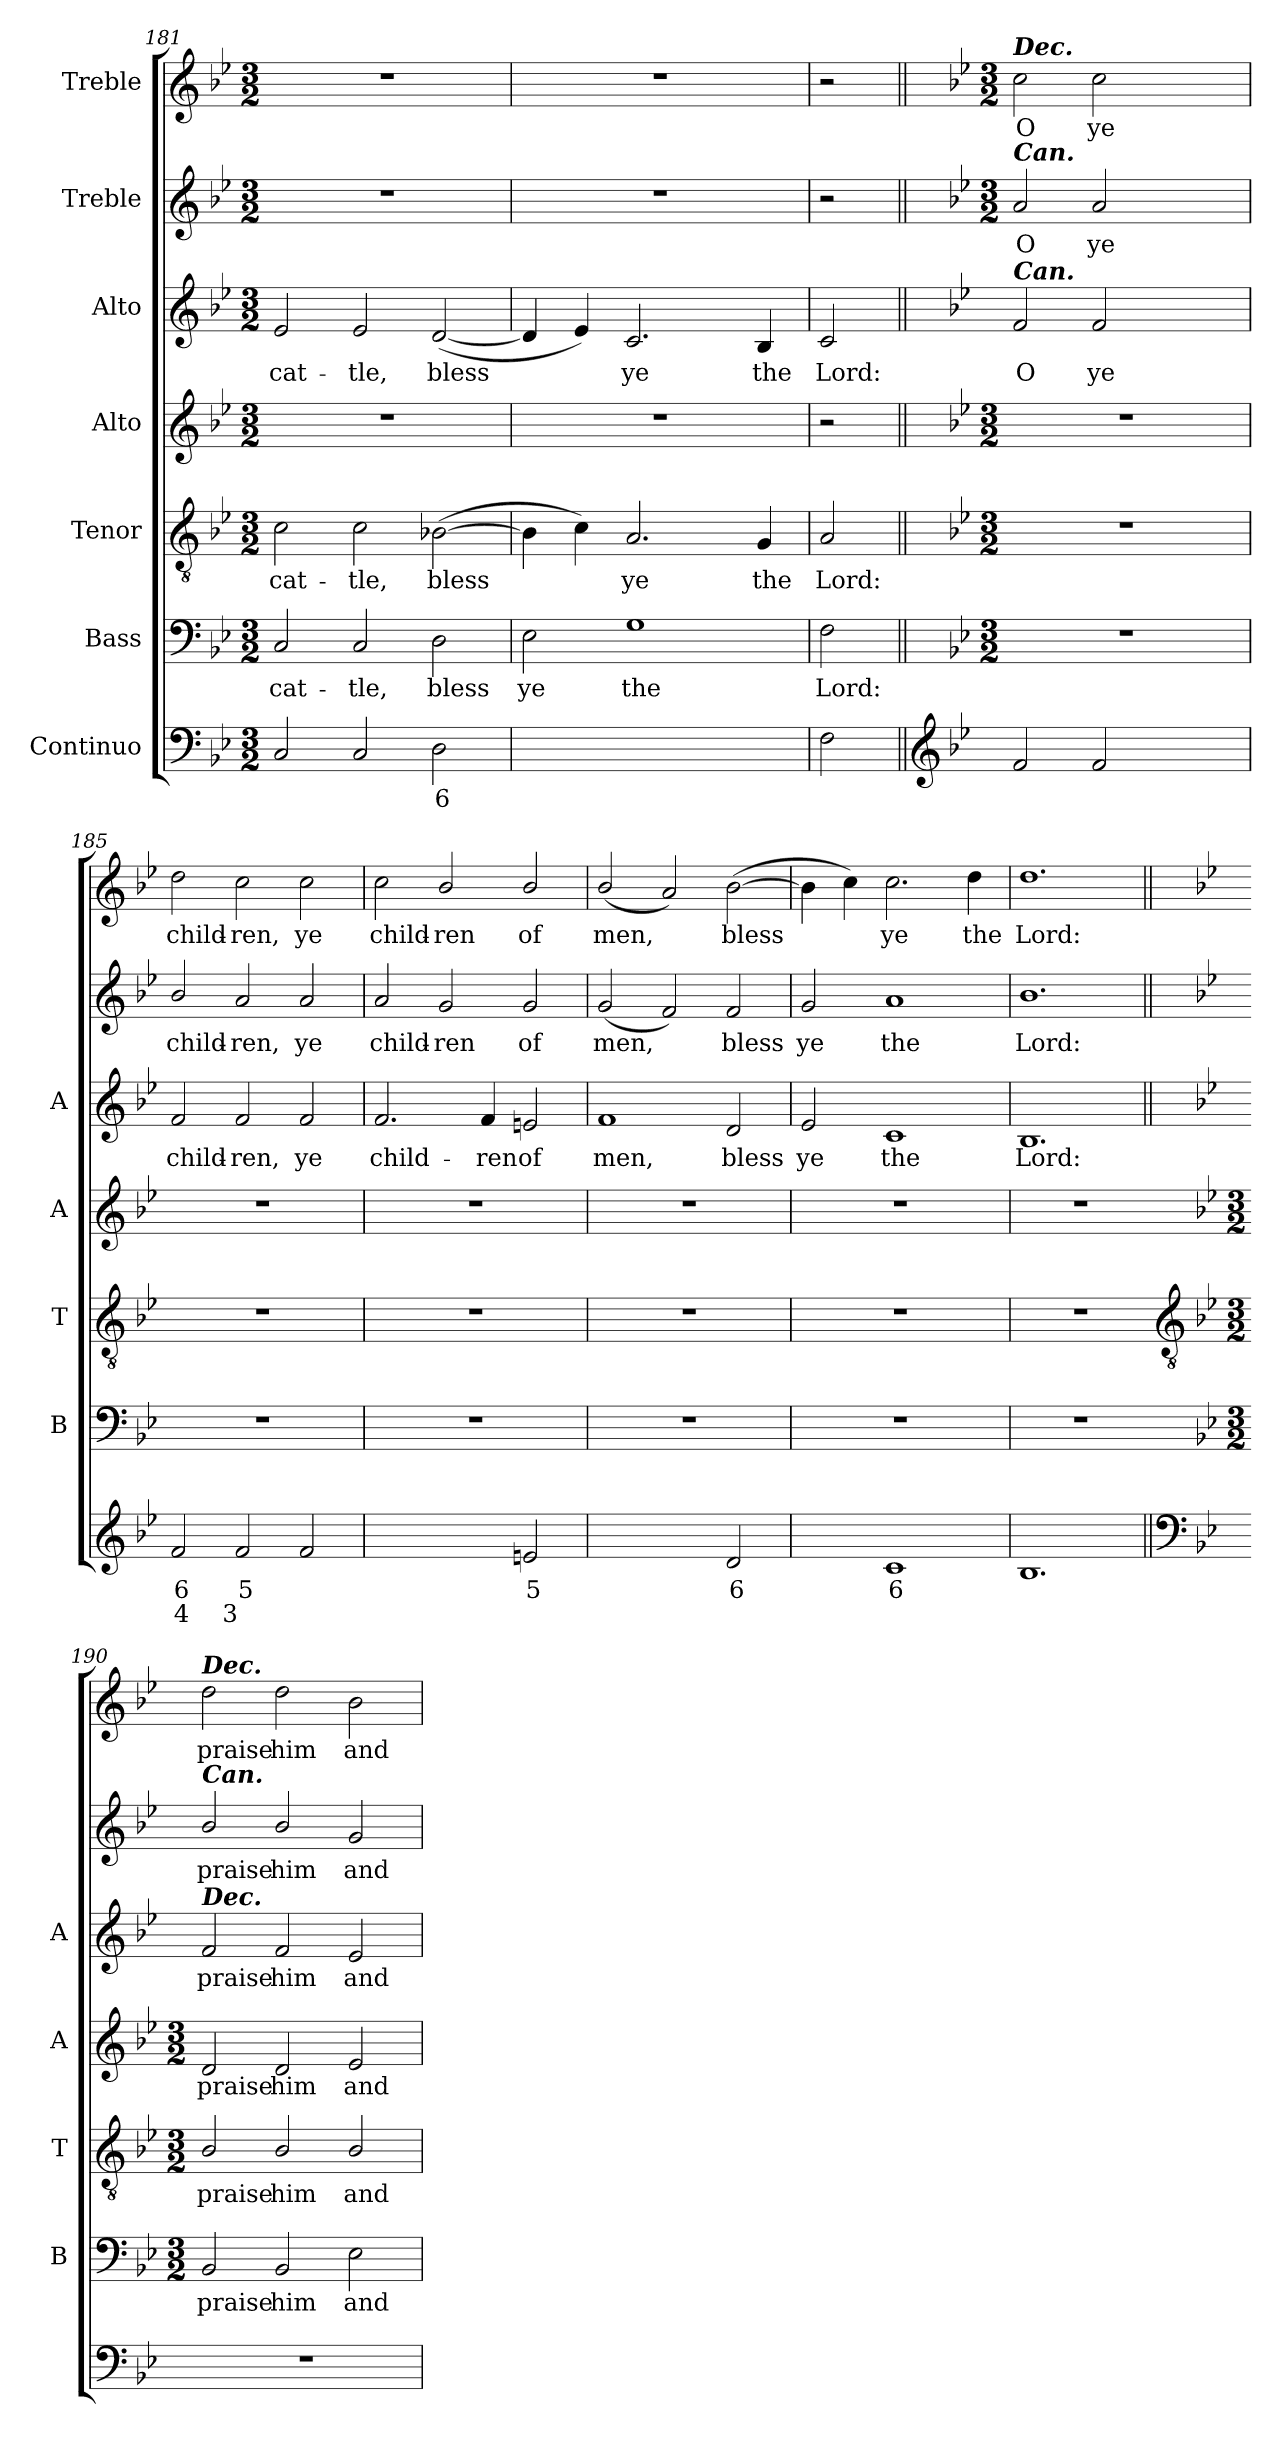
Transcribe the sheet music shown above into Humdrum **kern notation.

**kern	**text	**text	**kern	**text	**kern	**text	**kern	**text	**kern	**text	**kern	**text	**kern	**text
*part7	*part7	*part7	*part6	*part6	*part5	*part5	*part4	*part4	*part3	*part3	*part2	*part2	*part1	*part1
*staff7	*staff7	*staff7	*staff6	*staff6	*staff5	*staff5	*staff4	*staff4	*staff3	*staff3	*staff2	*staff2	*staff1	*staff1
*I"Continuo	*	*	*I"Bass	*	*I"Tenor	*	*I"Alto	*	*I"Alto	*	*I"Treble	*	*I"Treble	*
*	*	*	*I'B	*	*I'T	*	*I'A	*	*I'A	*	*	*	*	*
*clefF4	*	*	*clefF4	*	*clefGv2	*	*clefG2	*	*clefG2	*	*clefG2	*	*clefG2	*
*k[b-e-]	*	*	*k[b-e-]	*	*k[b-e-]	*	*k[b-e-]	*	*k[b-e-]	*	*k[b-e-]	*	*k[b-e-]	*
*B-:	*	*	*B-:	*	*B-:	*	*B-:	*	*B-:	*	*B-:	*	*B-:	*
*M3/2	*	*	*M3/2	*	*M3/2	*	*M3/2	*	*M3/2	*	*M3/2	*	*M3/2	*
=181	=181	=181	=181	=181	=181	=181	=181	=181	=181	=181	=181	=181	=181	=181
!	!	!	!	!LO:LY:b	!	!LO:LY:b	!	!	!	!LO:LY:b	!	!	!	!
2C	.	.	2C	cat-	2c	cat-	1.r	.	2e-	cat-	1.r	.	1.r	.
!	!	!	!	!LO:LY:b	!	!LO:LY:b	!	!	!	!LO:LY:b	!	!	!	!
2C	.	.	2C	-tle,	2c	-tle,	.	.	2e-	-tle,	.	.	.	.
!	!LO:LY:b	!	!	!LO:LY:b	!	!LO:LY:b	!	!	!	!LO:LY:b	!	!	!	!
2D	6	.	2D	bless	(>[2B-X	bless	.	.	(<[2d	bless	.	.	.	.
=182	=182	=182	=182	=182	=182	=182	=182	=182	=182	=182	=182	=182	=182	=182
!	!LO:LY:b	!LO:LY:b	!	!LO:LY:b	!	!	!	!	!	!	!	!	!	!
[4E-yy	7	5	2E-	ye	4B-]	.	1.r	.	4d]	.	1.r	.	1.r	.
!	!LO:LY:b	!LO:LY:b	!	!	!	!	!	!	!	!	!	!	!	!
4E-yy]	6	4	.	.	4c)	.	.	.	4e-)	.	.	.	.	.
!	!LO:LY:b	!LO:LY:b	!	!LO:LY:b	!	!LO:LY:b	!	!	!	!LO:LY:b	!	!	!	!
[2Gyy	4	9	1G	the	2.A	ye	.	.	2.c	ye	.	.	.	.
!	!LO:LY:b	!LO:LY:b	!	!	!	!	!	!	!	!	!	!	!	!
2Gyy]	3	8	.	.	.	.	.	.	.	.	.	.	.	.
!	!	!	!	!	!	!LO:LY:b	!	!	!	!LO:LY:b	!	!	!	!
.	.	.	.	.	4G	the	.	.	4B-	the	.	.	.	.
=183	=183	=183	=183	=183	=183	=183	=183	=183	=183	=183	=183	=183	=183	=183
!	!	!	!	!LO:LY:b	!	!LO:LY:b	!	!	!	!LO:LY:b	!	!	!	!
2F	.	.	2F	Lord:	2A	Lord:	2r	.	2c	Lord:	2r	.	2r	.
!!LO:LB:g=z
=184||	=184||	=184||	=184||	=184||	=184||	=184||	=184||	=184||	=184||	=184||	=184||	=184||	=184||	=184||
*clefG2	*	*	*	*	*	*	*	*	*	*	*	*	*	*
*	*	*	*	*	*	*	*	*	*	*	*k[b-e-]	*	*k[b-e-]	*
*	*	*	*	*	*	*	*	*	*	*	*B-:	*	*B-:	*
*	*	*	*M3/2	*	*M3/2	*	*M3/2	*	*	*	*M3/2	*	*M3/2	*
!	!	!	!	!	!	!	!	!	!	!	!	!	!LO:TX:a:Bi:t=Dec.	!
!	!	!	!	!	!	!	!	!	!	!	!LO:TX:a:Bi:t=Can.	!	!	!
!	!	!	!	!	!	!	!	!	!LO:TX:a:Bi:t=Can.	!	!	!	!	!
!	!	!	!	!	!	!	!	!	!	!LO:LY:b	!	!LO:LY:b	!	!LO:LY:b
2f	.	.	1.r	.	1.r	.	1.r	.	2f	O	2a	O	2cc	O
!	!	!	!	!	!	!	!	!	!	!LO:LY:b	!	!LO:LY:b	!	!LO:LY:b
2f	.	.	.	.	.	.	.	.	2f	ye	2a	ye	2cc	ye
2ryy	.	.	.	.	.	.	.	.	2ryy	.	2ryy	.	2ryy	.
=185	=185	=185	=185	=185	=185	=185	=185	=185	=185	=185	=185	=185	=185	=185
!	!LO:LY:b	!LO:LY:b	!	!	!	!	!	!	!	!LO:LY:b	!	!LO:LY:b	!	!LO:LY:b
2f	6	4	1.r	.	1.r	.	1.r	.	2f	child-	2b-/	child-	2dd	child-
!	!LO:LY:b	!LO:LY:b	!	!	!	!	!	!	!	!LO:LY:b	!	!LO:LY:b	!	!LO:LY:b
2f	5	3	.	.	.	.	.	.	2f	-ren,	2a	-ren,	2cc	-ren,
!	!	!	!	!	!	!	!	!	!	!LO:LY:b	!	!LO:LY:b	!	!LO:LY:b
2f	.	.	.	.	.	.	.	.	2f	ye	2a	ye	2cc	ye
=186	=186	=186	=186	=186	=186	=186	=186	=186	=186	=186	=186	=186	=186	=186
!	!LO:LY:b	!LO:LY:b	!	!	!	!	!	!	!	!LO:LY:b	!	!LO:LY:b	!	!LO:LY:b
[2fyy	5	3	1.r	.	1.r	.	1.r	.	2.f	child-	2a	child-	2cc	child-
!	!LO:LY:b	!LO:LY:b	!	!	!	!	!	!	!	!	!	!LO:LY:b	!	!LO:LY:b
2fyy]	4	2	.	.	.	.	.	.	.	.	2g	-ren	2b-/	-ren
!	!	!	!	!	!	!	!	!	!	!LO:LY:b	!	!	!	!
.	.	.	.	.	.	.	.	.	4f	-ren	.	.	.	.
!	!LO:LY:b	!	!	!	!	!	!	!	!	!LO:LY:b	!	!LO:LY:b	!	!LO:LY:b
2en	5	.	.	.	.	.	.	.	2en	of	2g	of	2b-/	of
=187	=187	=187	=187	=187	=187	=187	=187	=187	=187	=187	=187	=187	=187	=187
!	!LO:LY:b	!LO:LY:b	!	!	!	!	!	!	!	!LO:LY:b	!	!LO:LY:b	!	!LO:LY:b
[2fyy	4	9	1.r	.	1.r	.	1.r	.	1f	men,	(<2g	men,	(<2b-/	men,
!	!LO:LY:b	!LO:LY:b	!	!	!	!	!	!	!	!	!	!	!	!
2fyy]	3	8	.	.	.	.	.	.	.	.	2f)	.	2a)	.
!	!LO:LY:b	!	!	!	!	!	!	!	!	!LO:LY:b	!	!LO:LY:b	!	!LO:LY:b
2d	6	.	.	.	.	.	.	.	2d	bless	2f	bless	(>[2b-	bless
=188	=188	=188	=188	=188	=188	=188	=188	=188	=188	=188	=188	=188	=188	=188
!	!LO:LY:b	!	!	!	!	!	!	!	!	!LO:LY:b	!	!LO:LY:b	!	!
[4e-yy	5	.	1.r	.	1.r	.	1.r	.	2e-	ye	2g	ye	4b-]	.
!	!LO:LY:b	!	!	!	!	!	!	!	!	!	!	!	!	!
4e-yy]	6	.	.	.	.	.	.	.	.	.	.	.	4cc)	.
!	!LO:LY:b	!	!	!	!	!	!	!	!	!LO:LY:b	!	!LO:LY:b	!	!LO:LY:b
1c	6	.	.	.	.	.	.	.	1c	the	1a	the	2.cc	ye
!	!	!	!	!	!	!	!	!	!	!	!	!	!	!LO:LY:b
.	.	.	.	.	.	.	.	.	.	.	.	.	4dd	the
=189	=189	=189	=189	=189	=189	=189	=189	=189	=189	=189	=189	=189	=189	=189
!	!	!	!	!	!	!	!	!	!	!LO:LY:b	!	!LO:LY:b	!	!LO:LY:b
1.B-	.	.	1.r	.	1.r	.	1.r	.	1.B-	Lord:	1.b-	Lord:	1.dd	Lord:
!!LO:LB:g=z
=190||	=190||	=190||	=190	=190||	=190	=190||	=190	=190||	=190||	=190||	=190||	=190||	=190||	=190||
*clefF4	*	*	*	*	*clefGv2	*	*	*	*	*	*	*	*	*
*	*	*	*k[b-e-]	*	*k[b-e-]	*	*k[b-e-]	*	*	*	*	*	*	*
*	*	*	*B-:	*	*B-:	*	*B-:	*	*	*	*	*	*	*
*	*	*	*M3/2	*	*M3/2	*	*M3/2	*	*	*	*	*	*	*
!	!	!	!	!	!	!	!	!	!	!	!	!	!LO:TX:a:Bi:t=Dec.	!
!	!	!	!	!	!	!	!	!	!	!	!LO:TX:a:Bi:t=Can.	!	!	!
!	!	!	!	!	!	!	!	!	!LO:TX:a:Bi:t=Dec.	!	!	!	!	!
!	!	!	!	!LO:LY:b	!	!LO:LY:b	!	!LO:LY:b	!	!LO:LY:b	!	!LO:LY:b	!	!LO:LY:b
1.r	.	.	2BB-	praise	2B-/	praise	2d	praise	2f	praise	2b-/	praise	2dd	praise
!	!	!	!	!LO:LY:b	!	!LO:LY:b	!	!LO:LY:b	!	!LO:LY:b	!	!LO:LY:b	!	!LO:LY:b
.	.	.	2BB-	him	2B-/	him	2d	him	2f	him	2b-/	him	2dd	him
!	!	!	!	!LO:LY:b	!	!LO:LY:b	!	!LO:LY:b	!	!LO:LY:b	!	!LO:LY:b	!	!LO:LY:b
.	.	.	2E-	and	2B-/	and	2e-	and	2e-	and	2g	and	2b-	and
=	=	=	=	=	=	=	=	=	=	=	=	=	=	=
*-	*-	*-	*-	*-	*-	*-	*-	*-	*-	*-	*-	*-	*-	*-
